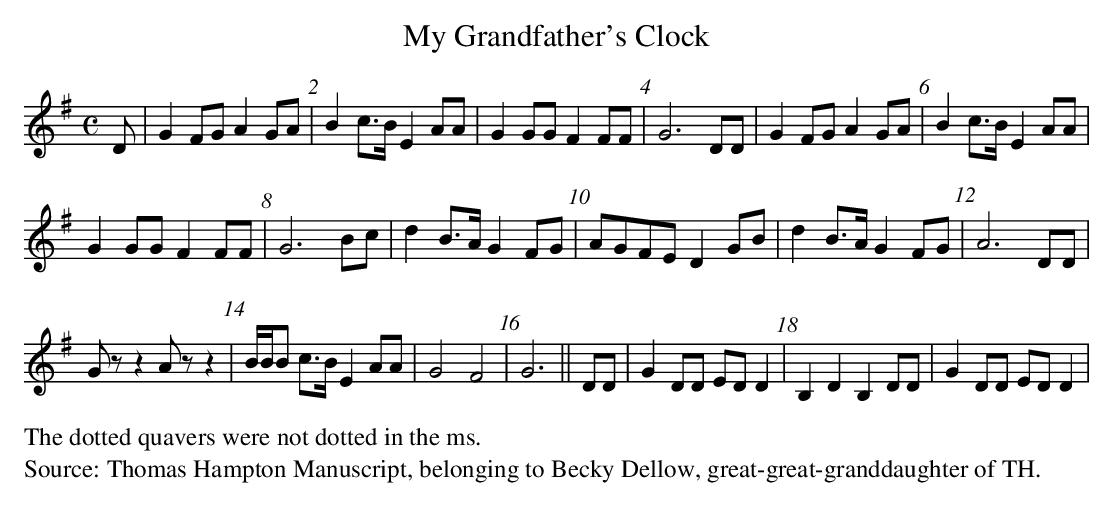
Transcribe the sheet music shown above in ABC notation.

X:1
T:My Grandfather's Clock
M:C
L:1/8
K:G
D|G2FGA2GA | B2c>B E2AA | G2GG F2FF | G6DD |\
 G2FGA2GA | B2c>B E2AA |
G2GG F2FF | G6Bc | d2B>AG2FG | AGFE D2GB | d2B>AG2FG | A6 DD | %
Gzz2Azz2 | B/B/B c>BE2AA | G4F4 | G6 ||DD| G2DD EDD2 |\
 B,2D2B,2DD | G2DD EDD2 |
